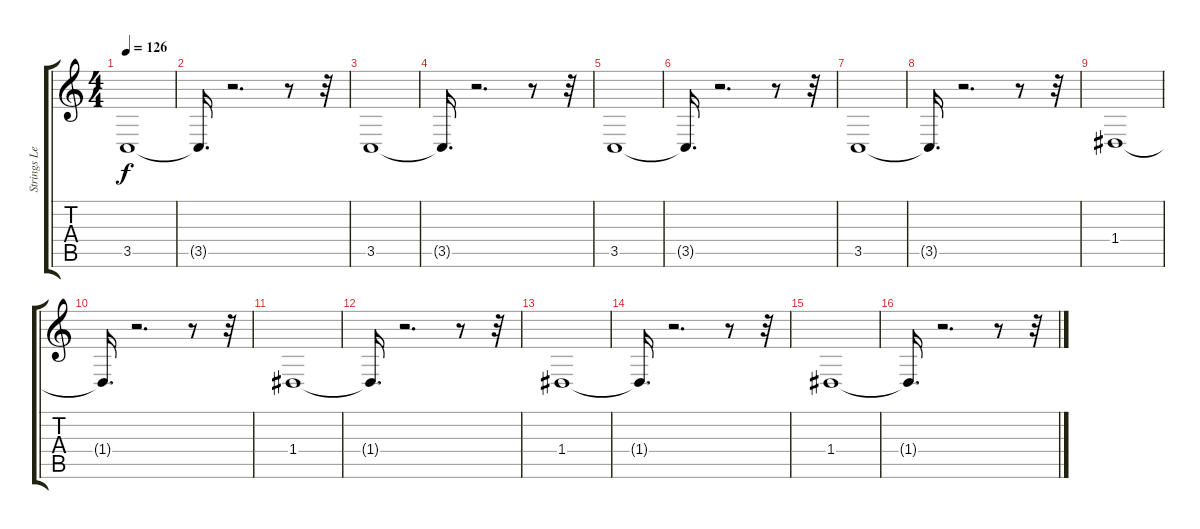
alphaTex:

\track ("Strings Left" "Strings Le") {instrument stringensemble1}
\staff {score tabs}
\tuning (E4 B3 G3 D3 A2 E2) {hide}
\ts (4 4)
\tempo 126
\clef g2
\ks c
3.5.1{dy f volume 11} |
3.5{t}.16{d} r.2{d} r.8 r.32 |
3.5.1{volume 11} |
3.5{t}.16{d} r.2{d} r.8 r.32 |
3.5.1{volume 11} |
3.5{t}.16{d} r.2{d} r.8 r.32 |
3.5.1{volume 11} |
3.5{t}.16{d} r.2{d} r.8 r.32 |
1.4.1{volume 11} |
1.4{t}.16{d} r.2{d} r.8 r.32 |
1.4.1{volume 11} |
1.4{t}.16{d} r.2{d} r.8 r.32 |
1.4.1{volume 11} |
1.4{t}.16{d} r.2{d} r.8 r.32 |
1.4.1{volume 11} |
1.4{t}.16{d} r.2{d} r.8 r.32
